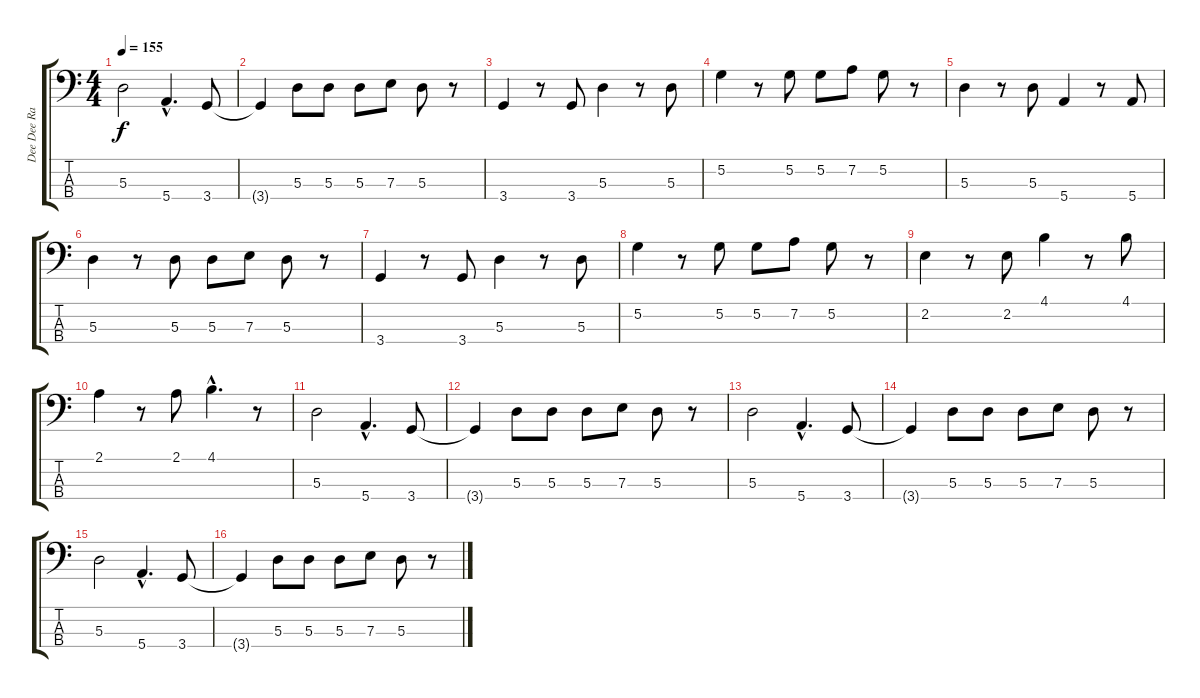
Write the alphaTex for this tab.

\track ("Dee Dee Ramone" "Dee Dee Ra") {instrument electricbasspick}
\staff {score tabs}
\tuning (G2 D2 A1 E1) {hide}
\ts (4 4)
\tempo 155
\clef f4
\ks c
5.3.2{dy f} 5.4{hac}.4{d} 3.4.8 |
3.4{t}.4 5.3.8 5.3.8 5.3.8 7.3.8 5.3.8 r.8 |
3.4.4 r.8 3.4.8 5.3.4 r.8 5.3.8 |
5.2.4 r.8 5.2.8 5.2.8 7.2.8 5.2.8 r.8 |
5.3.4 r.8 5.3.8 5.4.4 r.8 5.4.8 |
5.3.4 r.8 5.3.8 5.3.8 7.3.8 5.3.8 r.8 |
3.4.4 r.8 3.4.8 5.3.4 r.8 5.3.8 |
5.2.4 r.8 5.2.8 5.2.8 7.2.8 5.2.8 r.8 |
2.2.4 r.8 2.2.8 4.1.4 r.8 4.1.8 |
2.1.4 r.8 2.1.8 4.1{hac}.4{d} r.8 |
5.3.2 5.4{hac}.4{d} 3.4.8 |
3.4{t}.4 5.3.8 5.3.8 5.3.8 7.3.8 5.3.8 r.8 |
5.3.2 5.4{hac}.4{d} 3.4.8 |
3.4{t}.4 5.3.8 5.3.8 5.3.8 7.3.8 5.3.8 r.8 |
5.3.2 5.4{hac}.4{d} 3.4.8 |
3.4{t}.4 5.3.8 5.3.8 5.3.8 7.3.8 5.3.8 r.8
